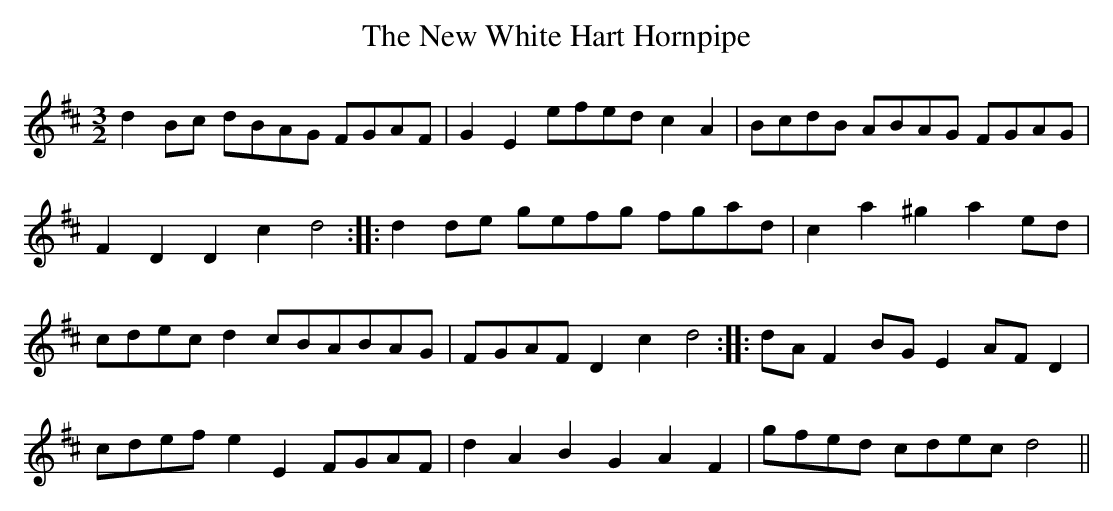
X:1
T:New White Hart Hornpipe, The
M:3/2
L:1/8
K:D
d2 Bc dBAG FGAF | G2 E2 efed c2 A2| BcdB ABAG FGAG|F2 D2 D2 c2 d4::\
d2 de gefg fgad| c2 a2^g2 a2 ed| cdec d2 cBABAG|FGAF D2 c2 d4::\
dA F2 BG E2 AF D2| cdef e2 E2 FGAF| d2 A2 B2 G2 A2 F2| gfed cdec d4||
